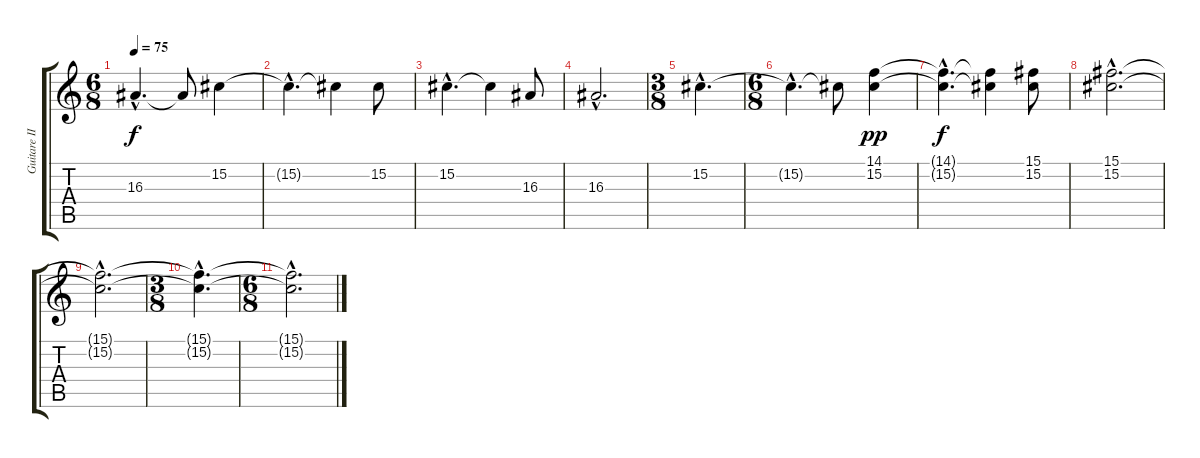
\track ("Guitare II ( Orchestre )" "Guitare II") {instrument stringensemble1}
\staff {score tabs}
\tuning (Eb4 Bb3 Gb3 Db3 Ab2 Eb2) {hide}
\ts (6 8)
\tempo 75
\clef g2
\ks c
16.3{hac t}.4{d dy f} 16.3{t}.8 15.2.4 |
15.2{hac t}.4{d} 15.2{t}.4 15.2.8 |
15.2{hac}.4{d} 15.2{t}.4 16.3.8 |
16.3{hac}.2{d} |
\ts (3 8)
15.2{hac}.4{d} |
\ts (6 8)
15.2{hac t}.4{d} 15.2{t}.8 (14.1 15.2).4{dy pp} |
(14.1{hac t} 15.2{hac t}).4{d dy f} (14.1{t} 15.2{t}).4 (15.1 15.2).8 |
(15.1{hac} 15.2{hac}).2{d} |
(15.1{hac t} 15.2{hac t}).2{d} |
\ts (3 8)
(15.1{hac t} 15.2{hac t}).4{d} |
\ts (6 8)
(15.1{hac t} 15.2{hac t}).2{d}
